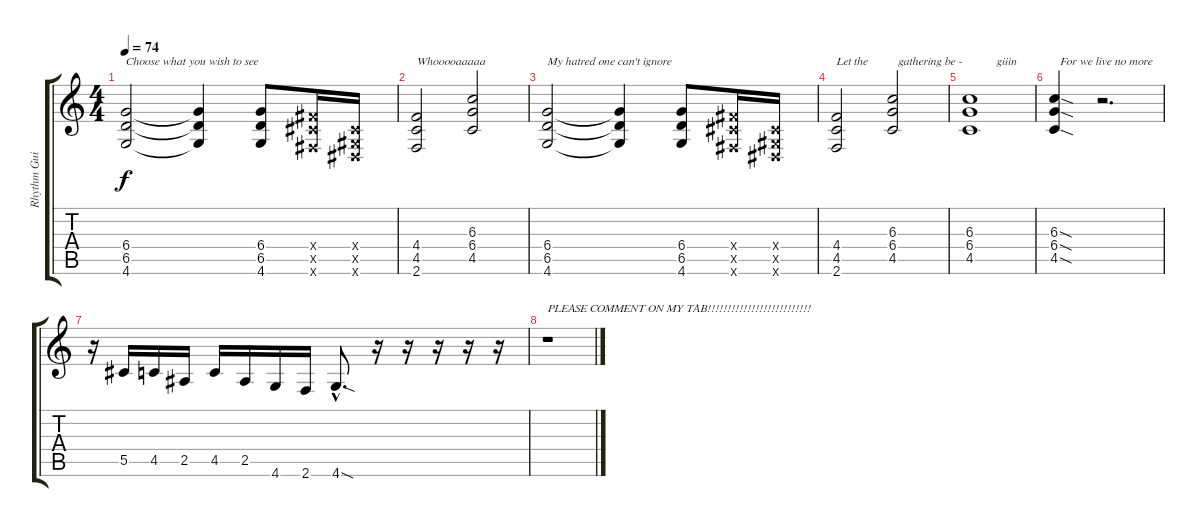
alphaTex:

\track ("Rhythm Guitar" "Rhythm Gui") {instrument distortionguitar}
\staff {score tabs}
\tuning (Eb4 Bb3 Gb3 Db3 Ab2 Eb2) {hide}
\ts (4 4)
\tempo 74
\clef g2
\ks c
(6.4 6.5 4.6).2{txt "Choose what you wish to see" dy f} (6.4{t} 6.5{t} 4.6{t}).4 (6.4 6.5 4.6).8 (5.4{x} 5.5{x} 3.6{x}).16 (0.4{x} 0.5{x} 0.6{x}).16 |
(4.4 4.5 2.6).2{txt "Whooooaaaaa"} (6.3 6.4 4.5).2 |
(6.4 6.5 4.6).2{txt "My hatred one can't ignore"} (6.4{t} 6.5{t} 4.6{t}).4 (6.4 6.5 4.6).8 (5.4{x} 5.5{x} 3.6{x}).16 (0.4{x} 0.5{x} 0.6{x}).16 |
(4.4 4.5 2.6).2{txt "Let the "} (6.3 6.4 4.5).2{txt "  gathering be -"} |
(6.3 6.4 4.5).1{txt "         giiin"} |
(6.3{sod} 6.4{sod} 4.5{sod}).4{txt "  For we live no more"} r.2{d} |
r.16 5.5.16 4.5.16 2.5.16 4.5.16 2.5.16 4.6.16 2.6.16 4.6{sod hac}.8{d} r.16 r.16 r.16 r.16 r.16 |
r.1{txt "PLEASE COMMENT ON MY TAB!!!!!!!!!!!!!!!!!!!!!!!!!!"}
